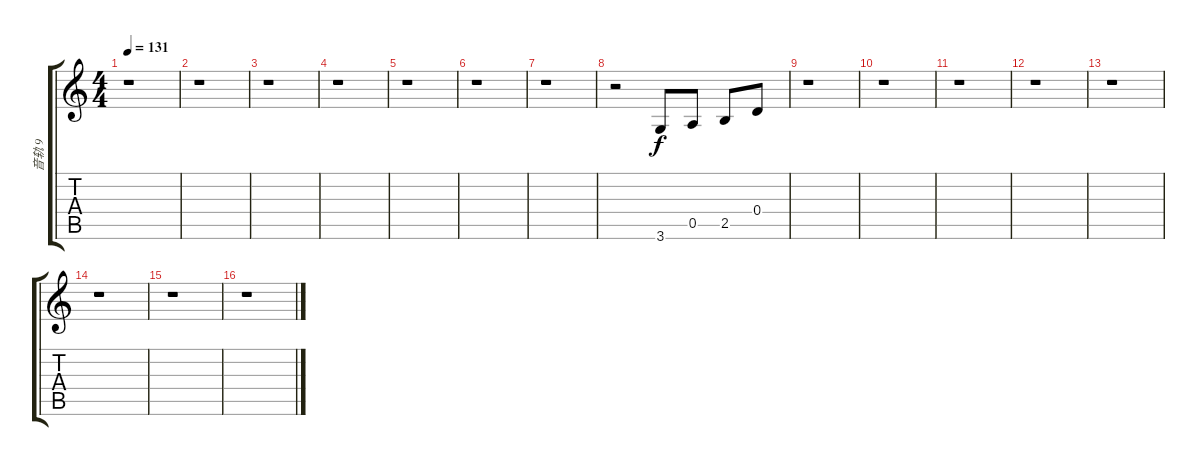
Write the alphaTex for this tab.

\track ("音轨 9" "音轨 9") {instrument electricguitarclean}
\staff {score tabs}
\tuning (E4 B3 G3 D3 A2 E2) {hide}
\ts (4 4)
\tempo 131
\clef g2
\ks c
r.1{dy ff} |
r.1 |
r.1 |
r.1 |
r.1 |
r.1 |
r.1 |
r.2 3.6.8{dy f} 0.5.8 2.5.8 0.4.8 |
r.1 |
r.1 |
r.1 |
r.1 |
r.1 |
r.1 |
r.1 |
r.1
